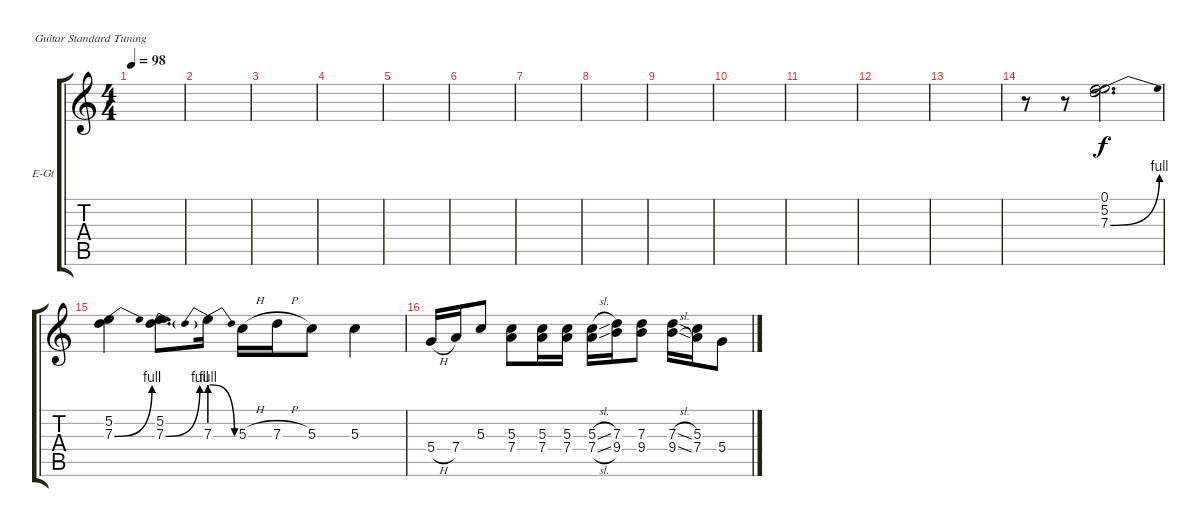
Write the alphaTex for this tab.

\bracketExtendMode groupsimilarinstruments
\firstSystemTrackNameOrientation horizontal
\otherSystemsTrackNameOrientation horizontal
\track ("Lead Guitar" "E-Gt") {instrument distortionguitar}
\staff {score tabs}
\tuning (E4 B3 G3 D3 A2 E2)
\ts (4 4)
\tempo 98
\clef g2
\scale
0.333333
\ks c
|
\scale
0.333333 |
\scale
0.333333 |
\scale
0.333333 |
\scale
0.333333 |
\scale
0.333333 |
\scale
0.333333 |
\scale
0.333333 |
\scale
0.333333 |
\scale
0.333333 |
\scale
0.333333 |
\scale
0.333333 |
\scale
0.333333 |
\scale
0.333333 r.8 r.8 (7.3{be (bend 0 0 29.4 4)} 5.2 0.1).2{d} |
\scale
0.333333 (7.3{be (bend 0 0 30 4)} 5.2).4 (7.3{be (bend 0 0 30 4)} 5.2).8{d} 7.3{be (prebendrelease 0 4 30.599999999999998 0)}.16 5.3{h}.16 7.3{h}.16 5.3.8 5.3.4 |
\scale
0.333333 5.4{h}.16 7.4.16 5.3.8 (7.4 5.3).8 (5.3 7.4).16 (5.3 7.4).16 (7.4{sl} 5.3{sl}).16 (9.4 7.3).16 (7.3 9.4).8 (7.3{sl} 9.4{sl}).16 (5.3 7.4).16 5.4.8
